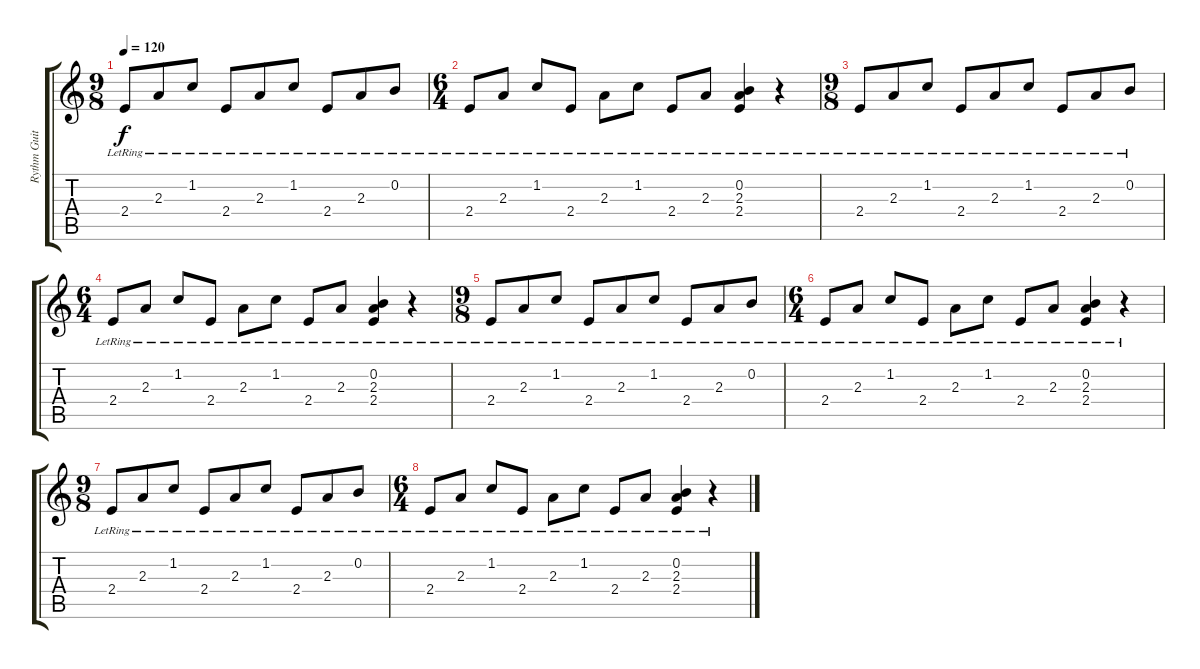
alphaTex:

\track ("Rythm Guitar" "Rythm Guit") {instrument acousticguitarsteel}
\staff {score tabs}
\tuning (E4 B3 G3 D3 A2 E2) {hide}
\ts (9 8)
\tempo 120
\clef g2
\ks c
2.4{lr}.8{dy f} 2.3{lr}.8 1.2{lr}.8 2.4{lr}.8 2.3{lr}.8 1.2{lr}.8 2.4{lr}.8 2.3{lr}.8 0.2{lr}.8 |
\ts (6 4)
2.4{lr}.8 2.3{lr}.8 1.2{lr}.8 2.4{lr}.8 2.3{lr}.8 1.2{lr}.8 2.4{lr}.8 2.3{lr}.8 (0.2{lr} 2.3{lr} 2.4{lr}).4 r.4 |
\ts (9 8)
2.4{lr}.8 2.3{lr}.8 1.2{lr}.8 2.4{lr}.8 2.3{lr}.8 1.2{lr}.8 2.4{lr}.8 2.3{lr}.8 0.2{lr}.8 |
\ts (6 4)
2.4{lr}.8 2.3{lr}.8 1.2{lr}.8 2.4{lr}.8 2.3{lr}.8 1.2{lr}.8 2.4{lr}.8 2.3{lr}.8 (0.2{lr} 2.3{lr} 2.4{lr}).4 r.4 |
\ts (9 8)
2.4{lr}.8 2.3{lr}.8 1.2{lr}.8 2.4{lr}.8 2.3{lr}.8 1.2{lr}.8 2.4{lr}.8 2.3{lr}.8 0.2{lr}.8 |
\ts (6 4)
2.4{lr}.8 2.3{lr}.8 1.2{lr}.8 2.4{lr}.8 2.3{lr}.8 1.2{lr}.8 2.4{lr}.8 2.3{lr}.8 (0.2{lr} 2.3{lr} 2.4{lr}).4 r.4 |
\ts (9 8)
2.4{lr}.8 2.3{lr}.8 1.2{lr}.8 2.4{lr}.8 2.3{lr}.8 1.2{lr}.8 2.4{lr}.8 2.3{lr}.8 0.2{lr}.8 |
\ts (6 4)
2.4{lr}.8 2.3{lr}.8 1.2{lr}.8 2.4{lr}.8 2.3{lr}.8 1.2{lr}.8 2.4{lr}.8 2.3{lr}.8 (0.2{lr} 2.3{lr} 2.4{lr}).4 r.4
